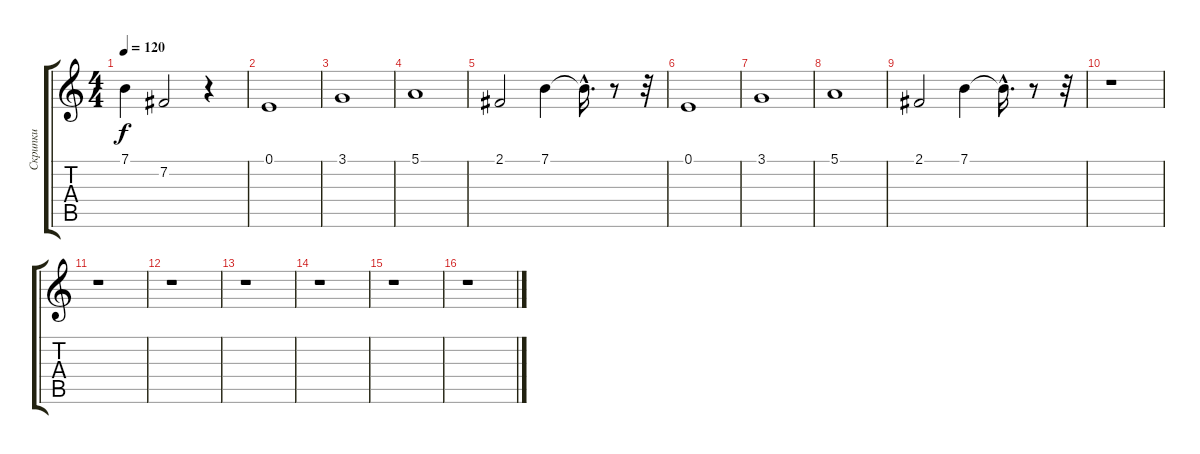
\track ("Скрипки" "Скрипки") {instrument synthstrings1}
\staff {score tabs}
\tuning (E4 B3 G3 D3 A2 E2) {hide}
\ts (4 4)
\tempo 120
\clef g2
\ks c
7.1.4{dy f} 7.2.2 r.4 |
0.1.1 |
3.1.1 |
5.1.1 |
2.1.2 7.1.4 7.1{hac t}.16{d} r.8 r.32 |
0.1.1 |
3.1.1 |
5.1.1 |
2.1.2 7.1.4 7.1{hac t}.16{d} r.8 r.32 |
r.1 |
r.1 |
r.1 |
r.1 |
r.1 |
r.1 |
r.1
